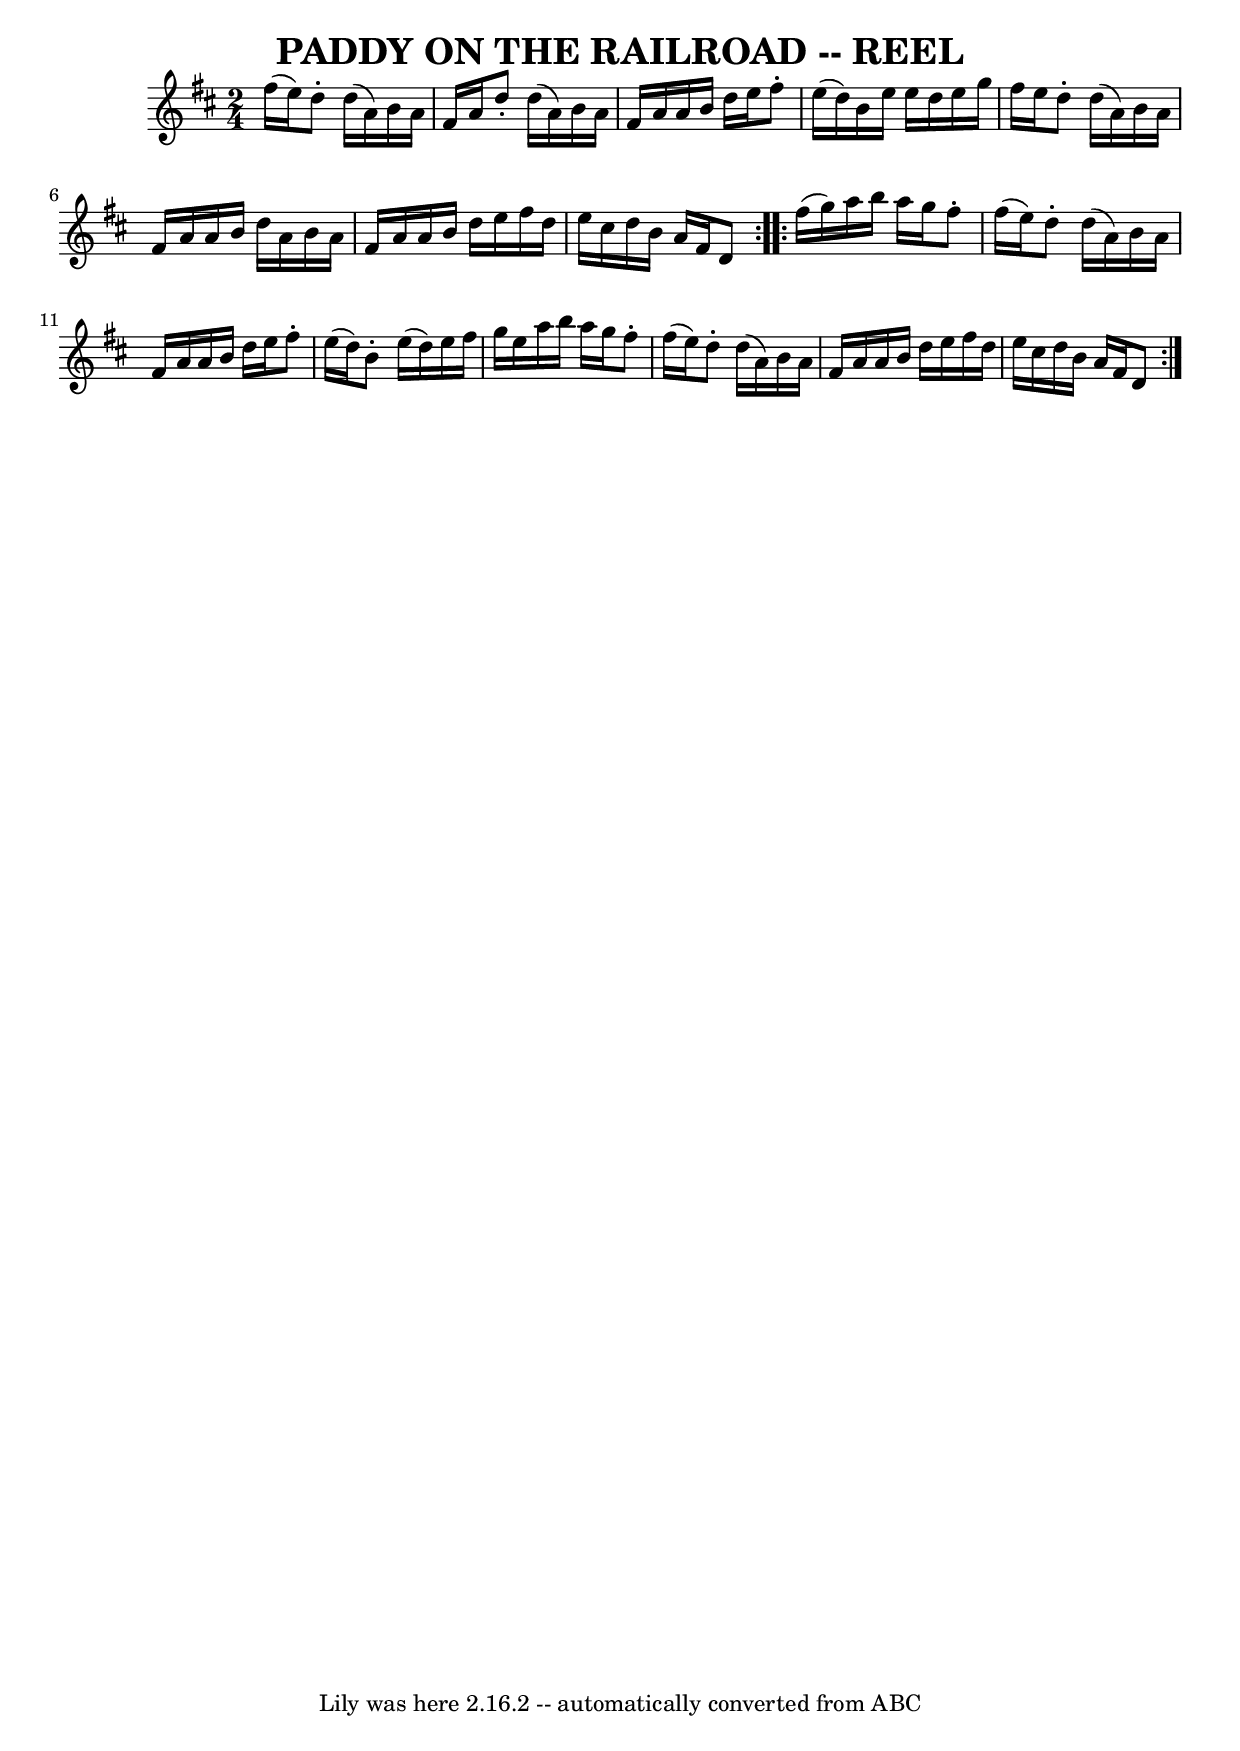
\version "2.16.2"
\include "Mammoth.ily"
\header {
  %% book = "Ryan's Mammoth Collection of Fiddle Tunes"
  crossRefNumber = "1"
  footnotes = "\\\\AKA The Merry Blacksmith"
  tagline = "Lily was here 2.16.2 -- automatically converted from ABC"
  title = "PADDY ON THE RAILROAD -- REEL"

}
voicedefault =  {



  \repeat volta 2 {

    \time 2/4 
    \key d \major
 fis''16 (e''16)   |
    d''8 -. d''16 
    (a'16) b'16 a'16 fis'16 a'16    |
    d''8 -. d''16 (
    a'16) b'16 a'16 fis'16 a'16    |
    a'16 b'16 d''16   
    e''16 fis''8 -. e''16 (d''16)   |
    b'16 e''16 e''16   
    d''16 e''16 g''16 fis''16 e''16    |
    d''8 -. d''16 (
    a'16) b'16 a'16 fis'16 a'16    |
    a'16 b'16 d''16  
    a'16 b'16 a'16 fis'16 a'16    |
    a'16 b'16 d''16    
    e''16 fis''16 d''16 e''16 cis''16    |
    d''16 b'16    
    a'16 fis'16 d'8    
  }     
  \repeat volta 2 {
    fis''16 (g''16)   
    |
    a''16 b''16 a''16 g''16 fis''8 -. fis''16 (e''16  
    -)   |
    d''8 -. d''16 (a'16) b'16 a'16 fis'16 a'16   
    |
    a'16 b'16 d''16 e''16 fis''8 -. e''16 (d''16)   
    |
    b'8 -. e''16 (d''16) e''16 fis''16 g''16 e''16    
    |
    a''16 b''16 a''16 g''16 fis''8 -. fis''16 (e''16  
    -)   |
    d''8 -. d''16 (a'16) b'16 a'16 fis'16 a'16   
    |
    a'16 b'16 d''16 e''16 fis''16 d''16 e''16    
    cis''16    |
    d''16 b'16 a'16 fis'16 d'8    
  }   

}

\score{
  <<

    \context Staff="default"
    {
      \voicedefault 
      
    }

  >>
  \layout {
    
  }
  \midi {
  }

}
